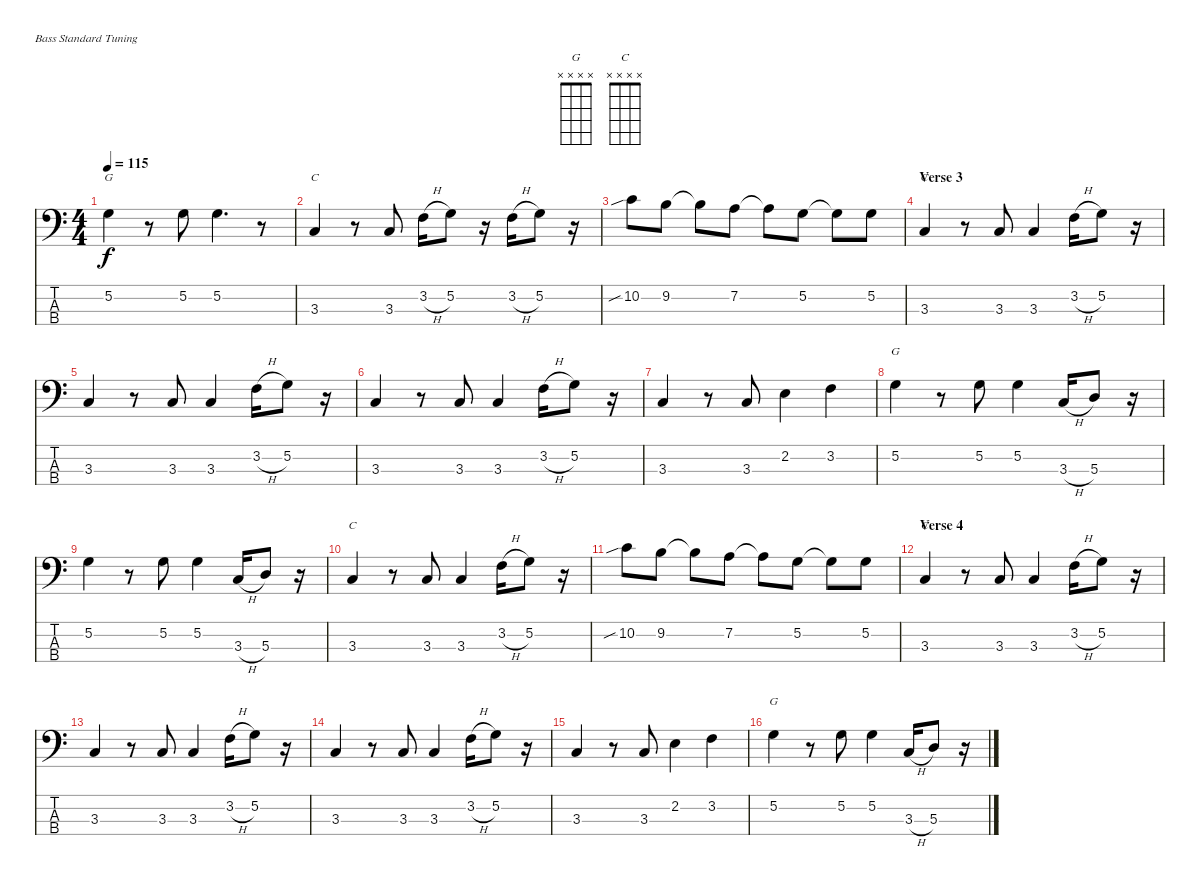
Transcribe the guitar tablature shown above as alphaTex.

\defaultSystemsLayout 4
\bracketExtendMode nobrackets
\singleTrackTrackNamePolicy hidden
\multiTrackTrackNamePolicy hidden
\firstSystemTrackNameOrientation horizontal
\otherSystemsTrackNameOrientation horizontal
\track ("Bass" "Bass") {instrument electricbassfinger}
\staff {score tabs}
\tuning (G2 D2 A1 E1)
\chord ("G" x x x x)
\chord ("C" x x x x)
\ts (4 4)
\tempo 115
\clef f4
\ks c
5.2.4{ch "G" dy f} r.8 5.2.8 5.2.4{d} r.8 |
3.3.4{ch "C"} r.8 3.3.8 3.2{h}.16 5.2.8 r.16 3.2{h}.16 5.2.8 r.16 |
10.2{sib}.8 9.2.8 9.2{t}.8 7.2.8 7.2{t}.8 5.2.8 5.2{t}.8 5.2.8 |
\section ("" "Verse 3")
3.3.4{ch "C"} r.8 3.3.8 3.3.4 3.2{h}.16 5.2.8 r.16 |
3.3.4 r.8 3.3.8 3.3.4 3.2{h}.16 5.2.8 r.16 |
3.3.4 r.8 3.3.8 3.3.4 3.2{h}.16 5.2.8 r.16 |
3.3.4 r.8 3.3.8 2.2.4 3.2.4 |
5.2.4{ch "G"} r.8 5.2.8 5.2.4 3.3{h}.16 5.3.8 r.16 |
5.2.4 r.8 5.2.8 5.2.4 3.3{h}.16 5.3.8 r.16 |
3.3.4{ch "C"} r.8 3.3.8 3.3.4 3.2{h}.16 5.2.8 r.16 |
10.2{sib}.8 9.2.8 9.2{t}.8 7.2.8 7.2{t}.8 5.2.8 5.2{t}.8 5.2.8 |
\section ("" "Verse 4")
3.3.4{ch "C"} r.8 3.3.8 3.3.4 3.2{h}.16 5.2.8 r.16 |
3.3.4 r.8 3.3.8 3.3.4 3.2{h}.16 5.2.8 r.16 |
3.3.4 r.8 3.3.8 3.3.4 3.2{h}.16 5.2.8 r.16 |
3.3.4 r.8 3.3.8 2.2.4 3.2.4 |
5.2.4{ch "G"} r.8 5.2.8 5.2.4 3.3{h}.16 5.3.8 r.16
